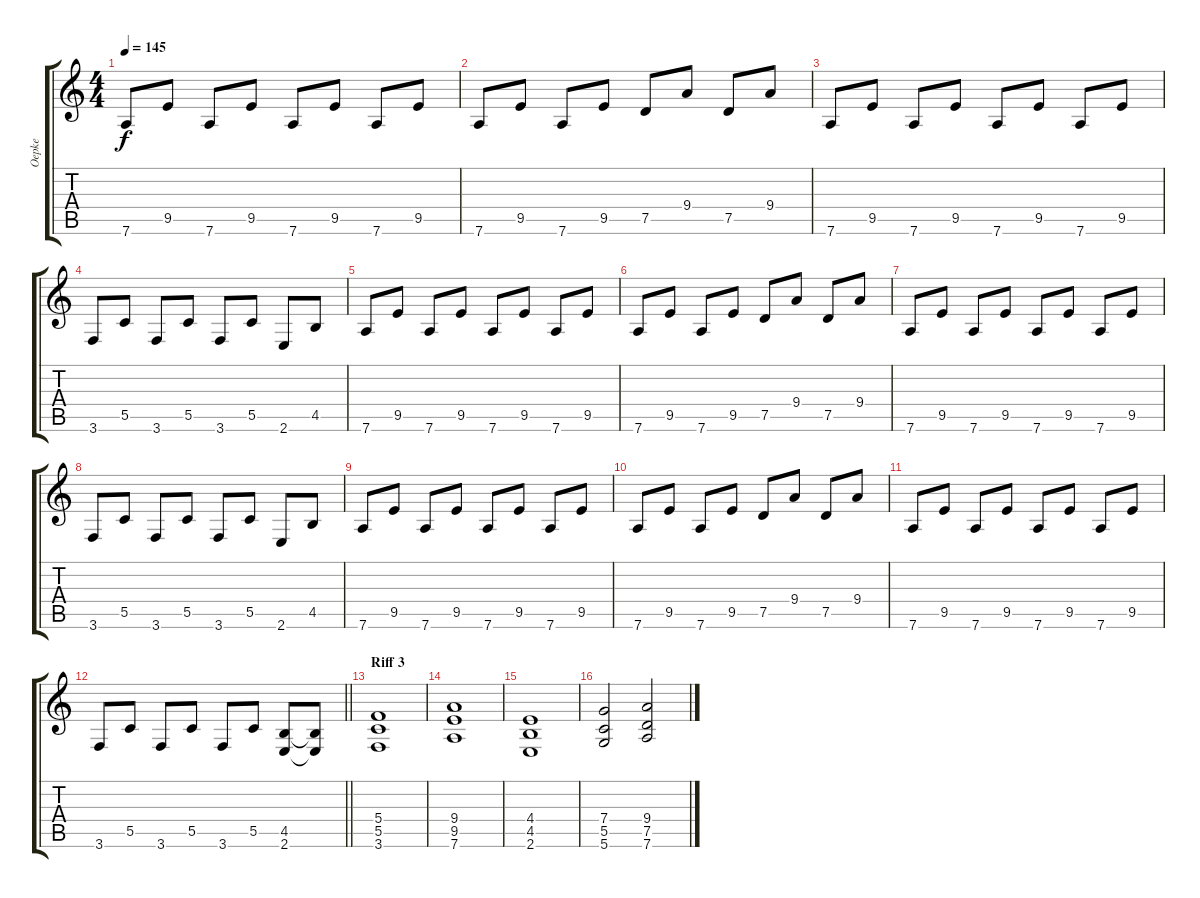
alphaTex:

\track ("Oepke" "Oepke") {instrument distortionguitar}
\staff {score tabs}
\tuning (D4 A3 F3 C3 G2 D2) {hide}
\ts (4 4)
\tempo 145
\clef g2
\ks c
7.6.8{dy f} 9.5.8 7.6.8 9.5.8 7.6.8 9.5.8 7.6.8 9.5.8 |
7.6.8 9.5.8 7.6.8 9.5.8 7.5.8 9.4.8 7.5.8 9.4.8 |
7.6.8 9.5.8 7.6.8 9.5.8 7.6.8 9.5.8 7.6.8 9.5.8 |
3.6.8 5.5.8 3.6.8 5.5.8 3.6.8 5.5.8 2.6.8 4.5.8 |
7.6.8 9.5.8 7.6.8 9.5.8 7.6.8 9.5.8 7.6.8 9.5.8 |
7.6.8 9.5.8 7.6.8 9.5.8 7.5.8 9.4.8 7.5.8 9.4.8 |
7.6.8 9.5.8 7.6.8 9.5.8 7.6.8 9.5.8 7.6.8 9.5.8 |
3.6.8 5.5.8 3.6.8 5.5.8 3.6.8 5.5.8 2.6.8 4.5.8 |
7.6.8 9.5.8 7.6.8 9.5.8 7.6.8 9.5.8 7.6.8 9.5.8 |
7.6.8 9.5.8 7.6.8 9.5.8 7.5.8 9.4.8 7.5.8 9.4.8 |
7.6.8 9.5.8 7.6.8 9.5.8 7.6.8 9.5.8 7.6.8 9.5.8 |
\barLineRight lightlight
3.6.8 5.5.8 3.6.8 5.5.8 3.6.8 5.5.8 (4.5 2.6).8 (4.5{t} 2.6{t}).8 |
\section ("" "Riff 3")
(5.4 5.5 3.6).1 |
(9.4 9.5 7.6).1 |
(4.4 4.5 2.6).1 |
(7.4 5.5 5.6).2 (9.4 7.5 7.6).2
